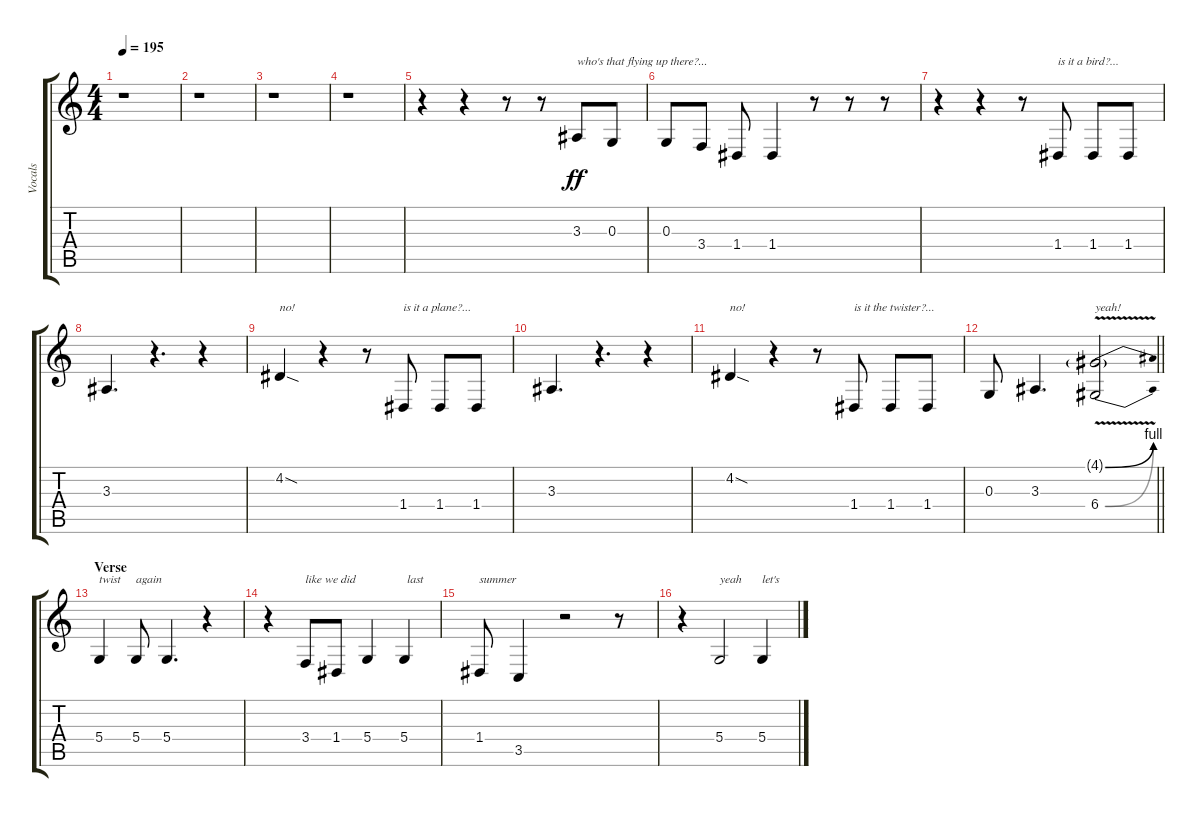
\track ("Vocals" "Vocals") {instrument tenorsax}
\staff {score tabs}
\tuning (E4 B3 G3 D3 A2 E2) {hide}
\ts (4 4)
\tempo 195
\clef g2
\ks c
r.1{dy ff} |
r.1 |
r.1 |
r.1 |
r.4 r.4 r.8 r.8 3.3.8{txt "who's that flying up there?..."} 0.3.8 |
0.3.8 3.4.8 1.4.8 1.4.4 r.8 r.8 r.8 |
r.4 r.4 r.8 1.4.8{txt "is it a bird?..."} 1.4.8 1.4.8 |
3.3.4{d} r.4{d} r.4 |
4.2{sod}.4{txt "no!"} r.4 r.8 1.4.8{txt "is it a plane?..."} 1.4.8 1.4.8 |
3.3.4{d} r.4{d} r.4 |
4.2{sod}.4{txt "no!"} r.4 r.8 1.4.8{txt "is it the twister?..."} 1.4.8 1.4.8 |
\barLineRight lightlight
0.3.8 3.3.4{d} (4.1{be (bend 0 0 60 4) v g} 6.4{be (bend 0 0 60 4) v}).2{txt "yeah!"} |
\section ("" "Verse")
5.4.4{txt "twist"} 5.4.8{txt "again"} 5.4.4{d} r.4 |
r.4 3.4.8{txt "like we did"} 1.4.8 5.4.4 5.4.4{txt " last "} |
1.4.8{txt "summer"} 3.5.4 r.2 r.8 |
r.4 5.4.2{txt "yeah"} 5.4.4{txt "let's"}
